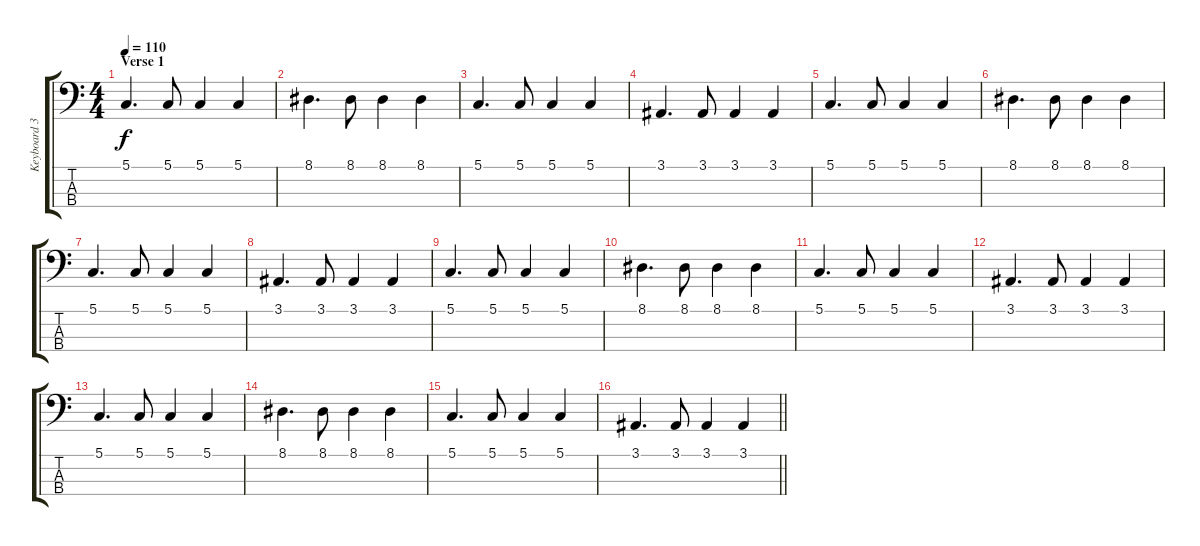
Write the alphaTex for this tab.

\track ("Keyboard 3 (Low)" "Keyboard 3") {instrument frenchhorn}
\staff {score tabs}
\tuning (G2 D2 A1 E1) {hide}
\ts (4 4)
\section ("" "Verse 1")
\tempo 110
\clef f4
\ks c
5.1.4{d dy f} 5.1.8 5.1.4 5.1.4 |
8.1.4{d} 8.1.8 8.1.4 8.1.4 |
5.1.4{d} 5.1.8 5.1.4 5.1.4 |
3.1.4{d} 3.1.8 3.1.4 3.1.4 |
5.1.4{d} 5.1.8 5.1.4 5.1.4 |
8.1.4{d} 8.1.8 8.1.4 8.1.4 |
5.1.4{d} 5.1.8 5.1.4 5.1.4 |
3.1.4{d} 3.1.8 3.1.4 3.1.4 |
5.1.4{d} 5.1.8 5.1.4 5.1.4 |
8.1.4{d} 8.1.8 8.1.4 8.1.4 |
5.1.4{d} 5.1.8 5.1.4 5.1.4 |
3.1.4{d} 3.1.8 3.1.4 3.1.4 |
5.1.4{d} 5.1.8 5.1.4 5.1.4 |
8.1.4{d} 8.1.8 8.1.4 8.1.4 |
5.1.4{d} 5.1.8 5.1.4 5.1.4 |
\barLineRight lightlight
3.1.4{d} 3.1.8 3.1.4 3.1.4
